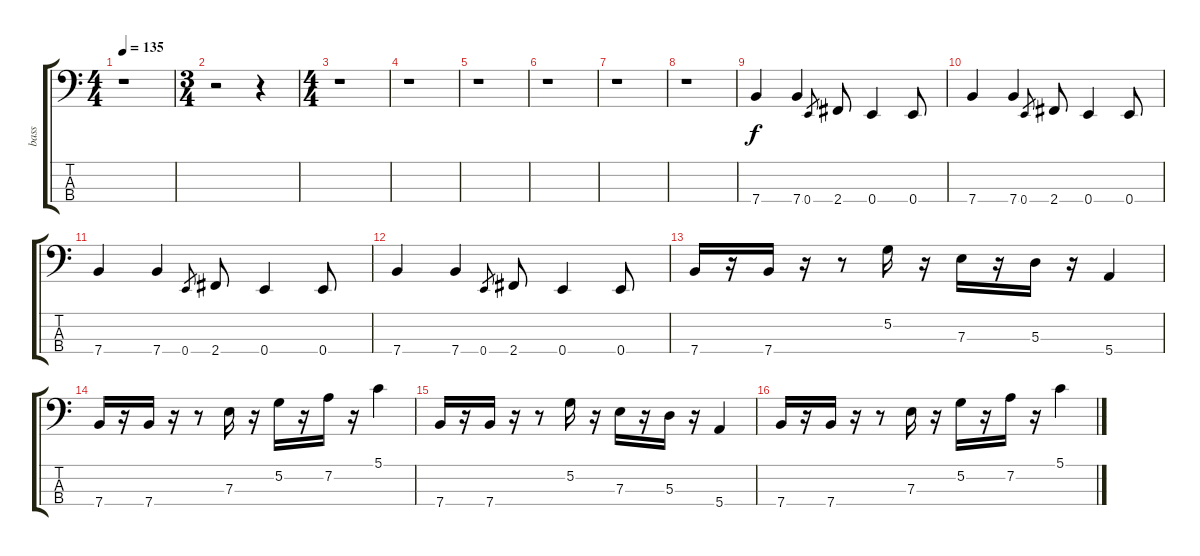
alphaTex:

\track ("bass" "bass") {instrument electricbassfinger}
\staff {score tabs}
\tuning (G2 D2 A1 E1) {hide}
\ts (4 4)
\tempo 135
\clef f4
\ks c
r.1{dy f instrument electricbassfinger} |
\ts (3 4)
r.2 r.4 |
\ts (4 4)
r.1 |
r.1 |
r.1 |
r.1 |
r.1 |
r.1 |
7.4.4 7.4.4 0.4.8{gr} 2.4.8 0.4.4 0.4.8 |
7.4.4 7.4.4 0.4.8{gr} 2.4.8 0.4.4 0.4.8 |
7.4.4 7.4.4 0.4.8{gr} 2.4.8 0.4.4 0.4.8 |
7.4.4 7.4.4 0.4.8{gr} 2.4.8 0.4.4 0.4.8 |
7.4.16 r.16 7.4.16 r.16 r.8 5.2.16 r.16 7.3.16 r.16 5.3.16 r.16 5.4.4 |
7.4.16 r.16 7.4.16 r.16 r.8 7.3.16 r.16 5.2.16 r.16 7.2.16 r.16 5.1.4 |
7.4.16 r.16 7.4.16 r.16 r.8 5.2.16 r.16 7.3.16 r.16 5.3.16 r.16 5.4.4 |
7.4.16 r.16 7.4.16 r.16 r.8 7.3.16 r.16 5.2.16 r.16 7.2.16 r.16 5.1.4
